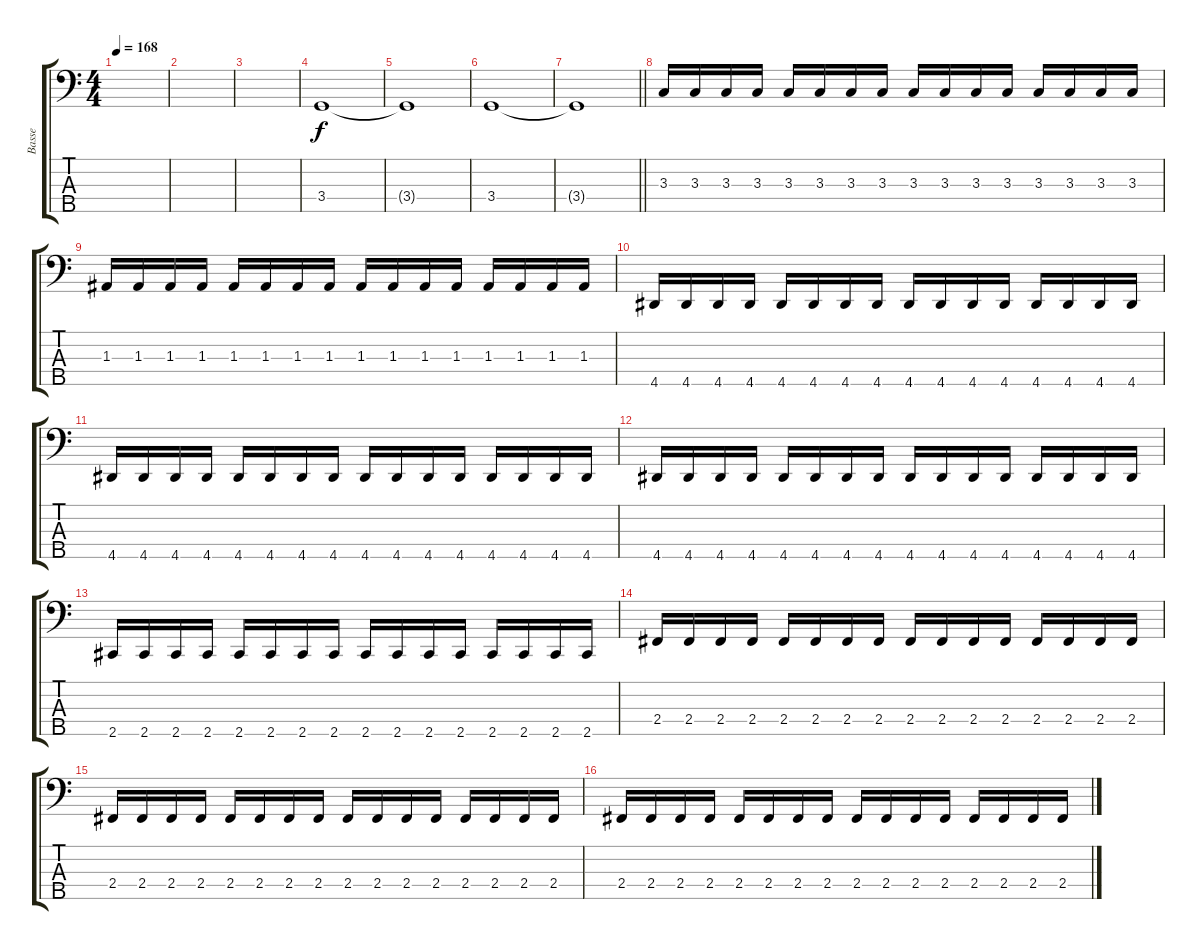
\track ("Basse" "Basse") {instrument electricbassfinger}
\staff {score tabs}
\tuning (G2 D2 A1 E1 B0) {hide}
\ts (4 4)
\tempo 168
\clef f4
\ks c
|
|
|
3.4.1 |
3.4{t}.1 |
3.4.1 |
\barLineRight lightlight
3.4{t}.1 |
3.3.16 3.3.16 3.3.16 3.3.16 3.3.16 3.3.16 3.3.16 3.3.16 3.3.16 3.3.16 3.3.16 3.3.16 3.3.16 3.3.16 3.3.16 3.3.16 |
1.3.16 1.3.16 1.3.16 1.3.16 1.3.16 1.3.16 1.3.16 1.3.16 1.3.16 1.3.16 1.3.16 1.3.16 1.3.16 1.3.16 1.3.16 1.3.16 |
4.5.16 4.5.16 4.5.16 4.5.16 4.5.16 4.5.16 4.5.16 4.5.16 4.5.16 4.5.16 4.5.16 4.5.16 4.5.16 4.5.16 4.5.16 4.5.16 |
4.5.16 4.5.16 4.5.16 4.5.16 4.5.16 4.5.16 4.5.16 4.5.16 4.5.16 4.5.16 4.5.16 4.5.16 4.5.16 4.5.16 4.5.16 4.5.16 |
4.5.16 4.5.16 4.5.16 4.5.16 4.5.16 4.5.16 4.5.16 4.5.16 4.5.16 4.5.16 4.5.16 4.5.16 4.5.16 4.5.16 4.5.16 4.5.16 |
2.5.16 2.5.16 2.5.16 2.5.16 2.5.16 2.5.16 2.5.16 2.5.16 2.5.16 2.5.16 2.5.16 2.5.16 2.5.16 2.5.16 2.5.16 2.5.16 |
2.4.16 2.4.16 2.4.16 2.4.16 2.4.16 2.4.16 2.4.16 2.4.16 2.4.16 2.4.16 2.4.16 2.4.16 2.4.16 2.4.16 2.4.16 2.4.16 |
2.4.16 2.4.16 2.4.16 2.4.16 2.4.16 2.4.16 2.4.16 2.4.16 2.4.16 2.4.16 2.4.16 2.4.16 2.4.16 2.4.16 2.4.16 2.4.16 |
2.4.16 2.4.16 2.4.16 2.4.16 2.4.16 2.4.16 2.4.16 2.4.16 2.4.16 2.4.16 2.4.16 2.4.16 2.4.16 2.4.16 2.4.16 2.4.16
